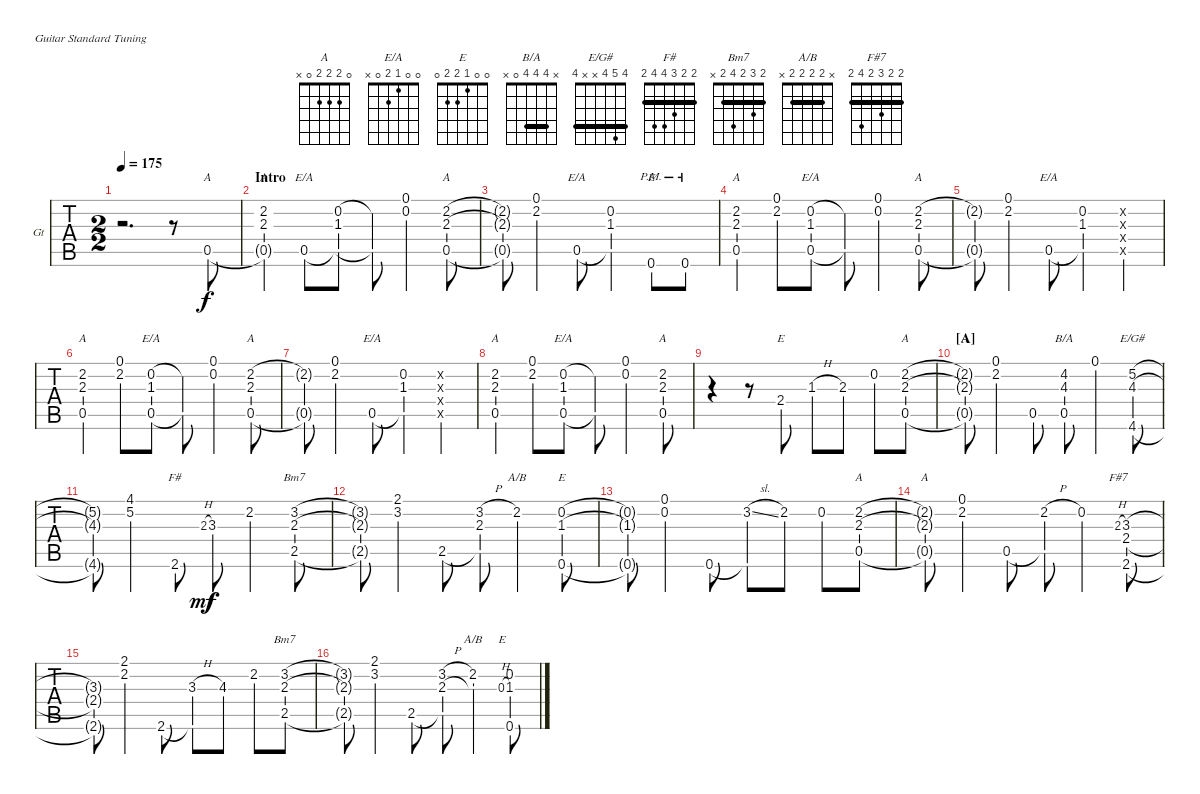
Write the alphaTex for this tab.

\bracketExtendMode nobrackets
\firstSystemTrackNameOrientation horizontal
\otherSystemsTrackNameOrientation horizontal
\track ("Guitar" "Gt") {instrument acousticguitarnylon}
\staff {tabs}
\tuning (E4 B3 G3 D3 A2 E2)
\chord ("A" 0 2 2 2 0 x)
\chord ("E/A" 0 0 1 2 0 x)
\chord ("E" 0 0 1 2 2 0)
\chord ("B/A" x 4 4 4 0 x) {barre (4 4)}
\chord ("E/G#" 4 5 4 x x 4) {barre (4 4)}
\chord ("F#" 2 2 3 4 4 2) {barre (2 2)}
\chord ("Bm7" 2 3 2 4 2 x) {barre (2 2)}
\chord ("A/B" x 2 2 2 2 x) {barre (2 2 2)}
\chord ("F#7" 2 2 3 2 4 2) {barre (2 2 2)}
\ts (2 2)
\tempo 175
\clef g2
\ks a
r.2{d dy f instrument acousticguitarnylon} r.8 0.5.8{ch "A"} |
\section ("" "Intro")
(2.2 2.3 0.5{t}).4{ch "A"} 0.5.8{ch "E/A"} (0.2 1.3 0.5{t}).8 (0.2{t} 0.5{t}).8 (0.1 0.2).4 (2.2 2.3 0.5).8{ch "A"} |
(2.2{t} 0.5{t} 2.3{t}).8 (0.1 2.2).4 0.5.8{ch "E/A"} (0.2 1.3 0.5{t}).4 0.6{pm}.8{ch "E"} 0.6{pm}.8 |
(2.2 2.3 0.5).4{ch "A"} (0.1 2.2).8 (0.2 1.3 0.5).8{ch "E/A"} (0.2{t} 0.5{t}).8 (0.1 0.2).4 (2.2 2.3 0.5).8{ch "A"} |
(2.2{t} 0.5{t}).8 (0.1 2.2).4 0.5.8{ch "E/A"} (0.2 1.3 0.5{t}).4 (0.2{x} 0.3{x} 0.4{x} 0.5{x}).4 |
(2.2 2.3 0.5).4{ch "A"} (0.1 2.2).8 (0.2 1.3 0.5).8{ch "E/A"} (0.2{t} 0.5{t}).8 (0.1 0.2).4 (2.2 2.3 0.5).8{ch "A"} |
(2.2{t} 0.5{t}).8 (0.1 2.2).4 0.5.8{ch "E/A"} (0.2 1.3 0.5{t}).4 (0.2{x} 0.3{x} 0.4{x} 0.5{x}).4 |
(2.2 2.3 0.5).4{ch "A"} (0.1 2.2).8 (0.2 1.3 0.5).8{ch "E/A"} (0.2{t} 0.5{t}).8 (0.1 0.2).4 (2.2 2.3 0.5).8{ch "A"} |
r.4 r.8 2.4.8{ch "E"} 1.3{h}.8 2.3.8 0.2.8 (2.2 2.3 0.5).8{ch "A"} |
\section ("A" "")
(2.2{t} 2.3{t} 0.5{t}).8{ch "A"} (0.1 2.2).4 0.5.8 (4.2 4.3 0.5).8{ch "B/A"} 0.1.4 (5.2 4.3 4.6).8{ch "E/G#"} |
(4.6{t} 5.2{t} 4.3{t}).8 (4.1 5.2).4 2.6.8{ch "F#"} 2.3{h}.8{gr onbeat dy mf} 3.3.8{dy f} 2.2.4 (3.2 2.3 2.5).8{ch "Bm7"} |
(2.5{t} 3.2{t} 2.3{t}).8 (3.2 2.1).4 2.5.8 (3.2{h} 2.3 2.5{t}).8 2.2.4{ch "A/B"} (0.2 1.3 0.6).8{ch "E"} |
(0.6{t} 1.3{t} 0.2{t}).8 (0.1 0.2).4 0.6.8 (3.2{sl} 0.6{t}).8 2.2.8 0.2.8 (2.2 2.3 0.5).8{ch "A"} |
(0.5{t} 2.2{t} 2.3{t}).8{ch "A"} (0.1 2.2).4 0.5.8 (2.2{h} 0.5{t}).8 0.2.4 2.3{h}.8{ch "F#7" gr} (3.3 2.4 2.6).8 |
(3.3{t} 2.4{t} 2.6{t}).8 (2.1 2.2).4 2.6.8 (3.3{h} 2.6{t}).8 4.3.8 2.2.8 (3.2 2.3 2.5).8{ch "Bm7"} |
(2.5{t} 2.3{t} 3.2{t}).8 (2.1 3.2).4 2.5.8 (3.2{h} 2.3 2.5{t}).8 (2.2 2.3{t}).4{ch "A/B"} 0.3{h}.8{ch "E" gr onbeat} (0.2 1.3 0.6).8
